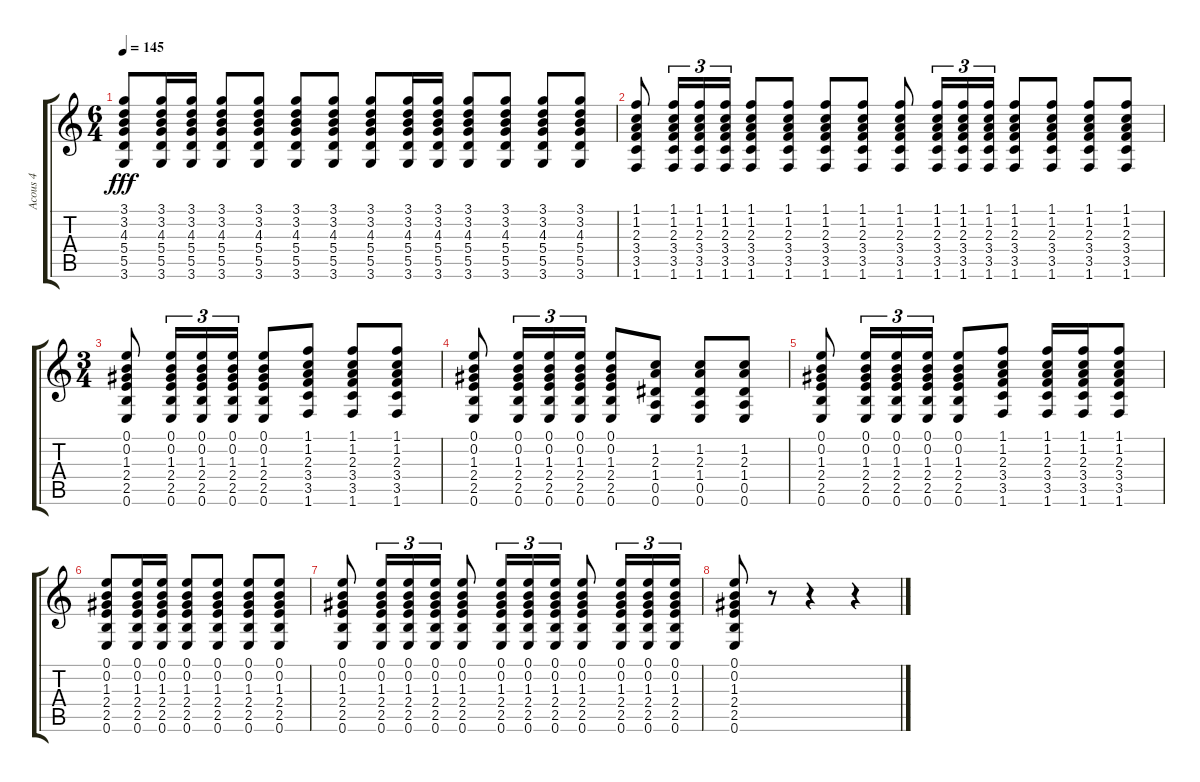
\track ("Acous 4" "Acous 4") {instrument acousticguitarnylon}
\staff {score tabs}
\tuning (E4 B3 G3 D3 A2 E2) {hide}
\ts (6 4)
\tempo 145
\clef g2
\ks c
(3.1 3.2 4.3 5.4 5.5 3.6).8{dy fff} (3.1 3.2 4.3 5.4 5.5 3.6).16 (3.1 3.2 4.3 5.4 5.5 3.6).16 (3.1 3.2 4.3 5.4 5.5 3.6).8 (3.1 3.2 4.3 5.4 5.5 3.6).8 (3.1 3.2 4.3 5.4 5.5 3.6).8 (3.1 3.2 4.3 5.4 5.5 3.6).8 (3.1 3.2 4.3 5.4 5.5 3.6).8 (3.1 3.2 4.3 5.4 5.5 3.6).16 (3.1 3.2 4.3 5.4 5.5 3.6).16 (3.1 3.2 4.3 5.4 5.5 3.6).8 (3.1 3.2 4.3 5.4 5.5 3.6).8 (3.1 3.2 4.3 5.4 5.5 3.6).8 (3.1 3.2 4.3 5.4 5.5 3.6).8 |
(1.1 1.2 2.3 3.4 3.5 1.6).8 (1.1 1.2 2.3 3.4 3.5 1.6).16{tu (3 2)} (1.1 1.2 2.3 3.4 3.5 1.6).16{tu (3 2)} (1.1 1.2 2.3 3.4 3.5 1.6).16{tu (3 2)} (1.1 1.2 2.3 3.4 3.5 1.6).8 (1.1 1.2 2.3 3.4 3.5 1.6).8 (1.1 1.2 2.3 3.4 3.5 1.6).8 (1.1 1.2 2.3 3.4 3.5 1.6).8 (1.1 1.2 2.3 3.4 3.5 1.6).8 (1.1 1.2 2.3 3.4 3.5 1.6).16{tu (3 2)} (1.1 1.2 2.3 3.4 3.5 1.6).16{tu (3 2)} (1.1 1.2 2.3 3.4 3.5 1.6).16{tu (3 2)} (1.1 1.2 2.3 3.4 3.5 1.6).8 (1.1 1.2 2.3 3.4 3.5 1.6).8 (1.1 1.2 2.3 3.4 3.5 1.6).8 (1.1 1.2 2.3 3.4 3.5 1.6).8 |
\ts (3 4)
(0.1 0.2 1.3 2.4 2.5 0.6).8 (0.1 0.2 1.3 2.4 2.5 0.6).16{tu (3 2)} (0.1 0.2 1.3 2.4 2.5 0.6).16{tu (3 2)} (0.1 0.2 1.3 2.4 2.5 0.6).16{tu (3 2)} (0.1 0.2 1.3 2.4 2.5 0.6).8 (1.1 1.2 2.3 3.4 3.5 1.6).8 (1.1 1.2 2.3 3.4 3.5 1.6).8 (1.1 1.2 2.3 3.4 3.5 1.6).8 |
(0.1 0.2 1.3 2.4 2.5 0.6).8 (0.1 0.2 1.3 2.4 2.5 0.6).16{tu (3 2)} (0.1 0.2 1.3 2.4 2.5 0.6).16{tu (3 2)} (0.1 0.2 1.3 2.4 2.5 0.6).16{tu (3 2)} (0.1 0.2 1.3 2.4 2.5 0.6).8 (1.2 2.3 1.4 0.5 0.6).8 (1.2 2.3 1.4 0.5 0.6).8 (1.2 2.3 1.4 0.5 0.6).8 |
(0.1 0.2 1.3 2.4 2.5 0.6).8 (0.1 0.2 1.3 2.4 2.5 0.6).16{tu (3 2)} (0.1 0.2 1.3 2.4 2.5 0.6).16{tu (3 2)} (0.1 0.2 1.3 2.4 2.5 0.6).16{tu (3 2)} (0.1 0.2 1.3 2.4 2.5 0.6).8 (1.1 1.2 2.3 3.4 3.5 1.6).8 (1.1 1.2 2.3 3.4 3.5 1.6).16 (1.1 1.2 2.3 3.4 3.5 1.6).16 (1.1 1.2 2.3 3.4 3.5 1.6).8 |
(0.1 0.2 1.3 2.4 2.5 0.6).8 (0.1 0.2 1.3 2.4 2.5 0.6).16 (0.1 0.2 1.3 2.4 2.5 0.6).16 (0.1 0.2 1.3 2.4 2.5 0.6).8 (0.1 0.2 1.3 2.4 2.5 0.6).8 (0.1 0.2 1.3 2.4 2.5 0.6).8 (0.1 0.2 1.3 2.4 2.5 0.6).8 |
(0.1 0.2 1.3 2.4 2.5 0.6).8 (0.1 0.2 1.3 2.4 2.5 0.6).16{tu (3 2)} (0.1 0.2 1.3 2.4 2.5 0.6).16{tu (3 2)} (0.1 0.2 1.3 2.4 2.5 0.6).16{tu (3 2)} (0.1 0.2 1.3 2.4 2.5 0.6).8 (0.1 0.2 1.3 2.4 2.5 0.6).16{tu (3 2)} (0.1 0.2 1.3 2.4 2.5 0.6).16{tu (3 2)} (0.1 0.2 1.3 2.4 2.5 0.6).16{tu (3 2)} (0.1 0.2 1.3 2.4 2.5 0.6).8 (0.1 0.2 1.3 2.4 2.5 0.6).16{tu (3 2)} (0.1 0.2 1.3 2.4 2.5 0.6).16{tu (3 2)} (0.1 0.2 1.3 2.4 2.5 0.6).16{tu (3 2)} |
(0.1 0.2 1.3 2.4 2.5 0.6).8 r.8 r.4 r.4
